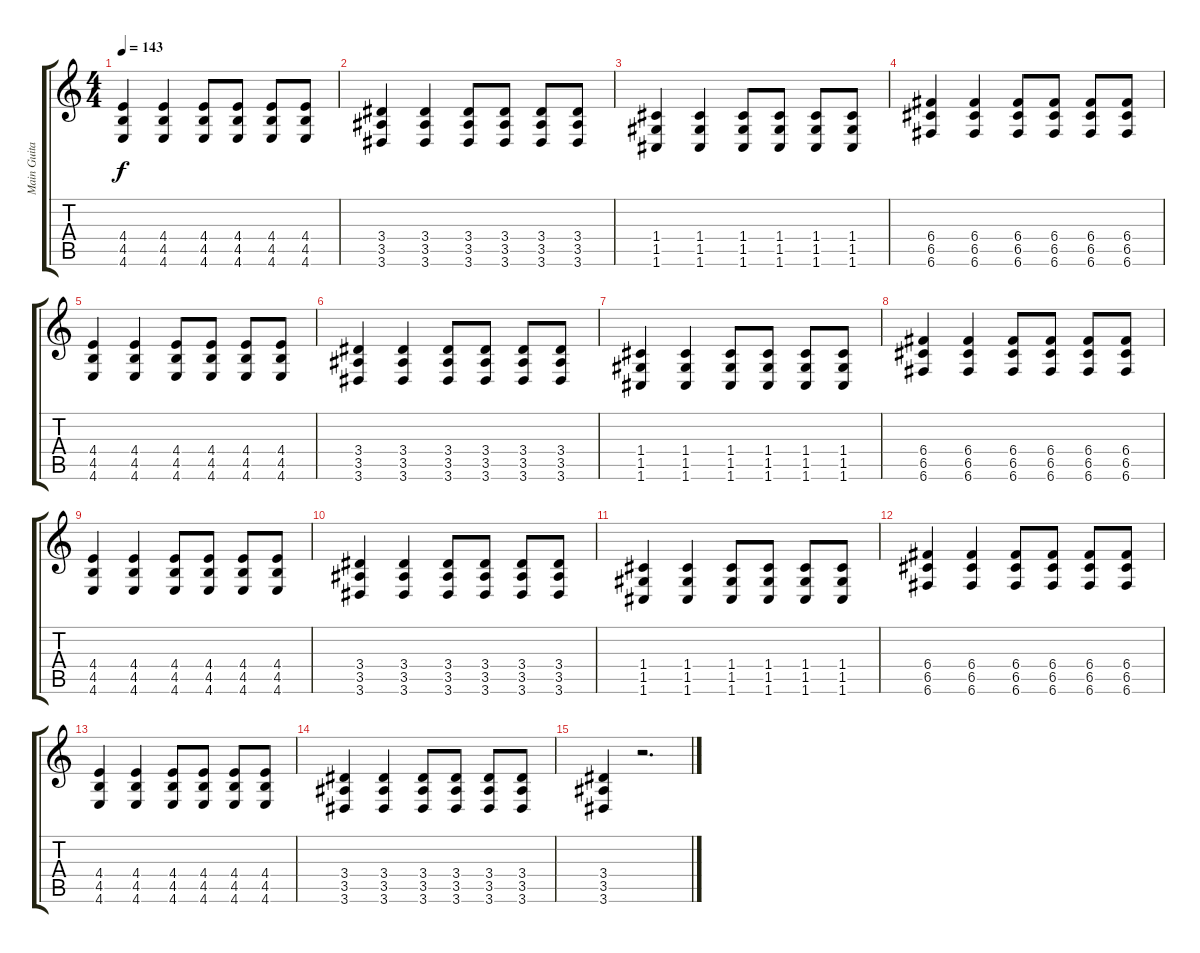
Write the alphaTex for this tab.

\track ("Main Guitar" "Main Guita") {instrument overdrivenguitar}
\staff {score tabs}
\tuning (D4 A3 F3 C3 G2 C2) {hide}
\ts (4 4)
\tempo 143
\clef g2
\ks c
(4.4 4.5 4.6).4{dy f} (4.4 4.5 4.6).4 (4.4 4.5 4.6).8 (4.4 4.5 4.6).8 (4.4 4.5 4.6).8 (4.4 4.5 4.6).8 |
(3.4 3.5 3.6).4 (3.4 3.5 3.6).4 (3.4 3.5 3.6).8 (3.4 3.5 3.6).8 (3.4 3.5 3.6).8 (3.4 3.5 3.6).8 |
(1.4 1.5 1.6).4 (1.4 1.5 1.6).4 (1.4 1.5 1.6).8 (1.4 1.5 1.6).8 (1.4 1.5 1.6).8 (1.4 1.5 1.6).8 |
(6.4 6.5 6.6).4 (6.4 6.5 6.6).4 (6.4 6.5 6.6).8 (6.4 6.5 6.6).8 (6.4 6.5 6.6).8 (6.4 6.5 6.6).8 |
(4.4 4.5 4.6).4 (4.4 4.5 4.6).4 (4.4 4.5 4.6).8 (4.4 4.5 4.6).8 (4.4 4.5 4.6).8 (4.4 4.5 4.6).8 |
(3.4 3.5 3.6).4 (3.4 3.5 3.6).4 (3.4 3.5 3.6).8 (3.4 3.5 3.6).8 (3.4 3.5 3.6).8 (3.4 3.5 3.6).8 |
(1.4 1.5 1.6).4 (1.4 1.5 1.6).4 (1.4 1.5 1.6).8 (1.4 1.5 1.6).8 (1.4 1.5 1.6).8 (1.4 1.5 1.6).8 |
(6.4 6.5 6.6).4 (6.4 6.5 6.6).4 (6.4 6.5 6.6).8 (6.4 6.5 6.6).8 (6.4 6.5 6.6).8 (6.4 6.5 6.6).8 |
(4.4 4.5 4.6).4 (4.4 4.5 4.6).4 (4.4 4.5 4.6).8 (4.4 4.5 4.6).8 (4.4 4.5 4.6).8 (4.4 4.5 4.6).8 |
(3.4 3.5 3.6).4 (3.4 3.5 3.6).4 (3.4 3.5 3.6).8 (3.4 3.5 3.6).8 (3.4 3.5 3.6).8 (3.4 3.5 3.6).8 |
(1.4 1.5 1.6).4 (1.4 1.5 1.6).4 (1.4 1.5 1.6).8 (1.4 1.5 1.6).8 (1.4 1.5 1.6).8 (1.4 1.5 1.6).8 |
(6.4 6.5 6.6).4 (6.4 6.5 6.6).4 (6.4 6.5 6.6).8 (6.4 6.5 6.6).8 (6.4 6.5 6.6).8 (6.4 6.5 6.6).8 |
(4.4 4.5 4.6).4 (4.4 4.5 4.6).4 (4.4 4.5 4.6).8 (4.4 4.5 4.6).8 (4.4 4.5 4.6).8 (4.4 4.5 4.6).8 |
(3.4 3.5 3.6).4 (3.4 3.5 3.6).4 (3.4 3.5 3.6).8 (3.4 3.5 3.6).8 (3.4 3.5 3.6).8 (3.4 3.5 3.6).8 |
(3.4 3.5 3.6).4 r.2{d}
